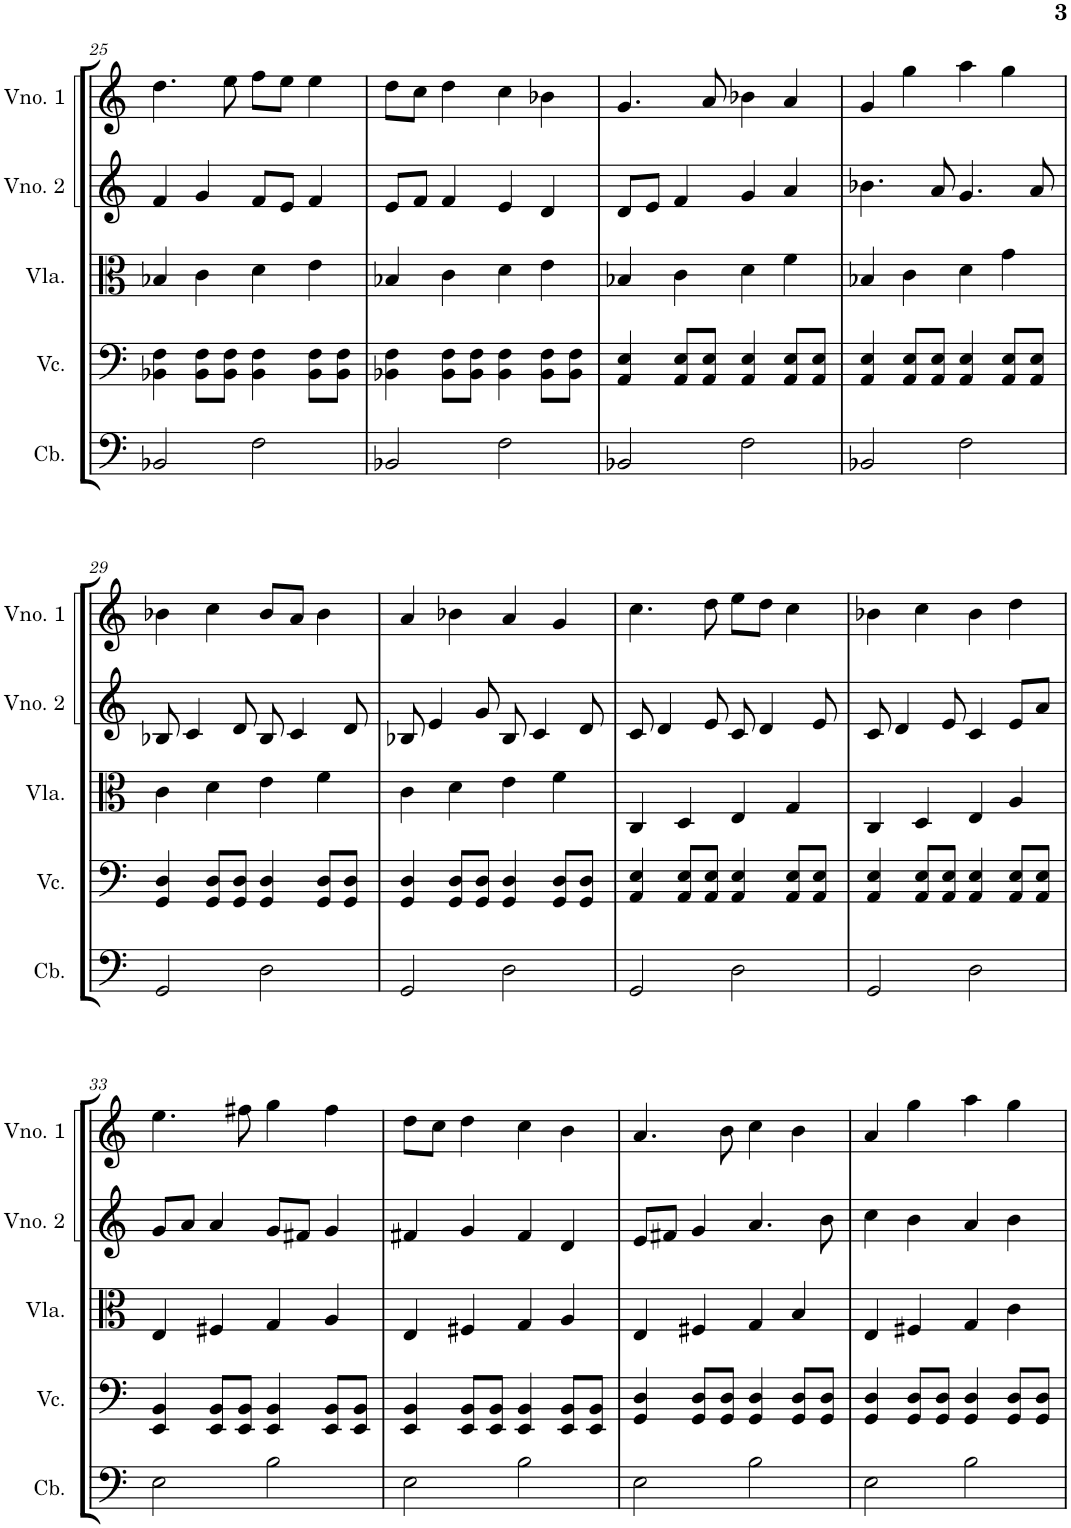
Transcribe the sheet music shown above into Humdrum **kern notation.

**kern	**kern	**kern	**kern	**kern
*part5	*part4	*part3	*part2	*part1
*staff5	*staff4	*staff3	*staff2	*staff1
*I"Contrabaixo	*I"Violoncelo	*I"Viola	*I"Violino 2	*I"Violino 1
*I'Cb.	*I'Vc.	*I'Vla.	*I'Vno. 2	*I'Vno. 1
!!LO:PB:g=z
*clefF4	*clefF4	*clefC3	*clefG2	*clefG2
*Trd7c12	*	*	*	*
*k[]	*k[]	*k[]	*k[]	*k[]
*M4/4	*M4/4	*M4/4	*M4/4	*M4/4
=25	=25	=25	=25	=25
2BB-X/	4BB-X\ 4F\	4B-X/	4f/	4.dd\
.	8BB-\ 8F\L	4c\	4g/	.
.	8BB-\ 8F\J	.	.	8ee\
2F\	4BB-\ 4F\	4d\	8f/L	8ff\L
.	.	.	8e/J	8ee\J
.	8BB-\ 8F\L	4e\	4f/	4ee\
.	8BB-\ 8F\J	.	.	.
=26	=26	=26	=26	=26
2BB-X/	4BB-X\ 4F\	4B-X/	8e/L	8dd\L
.	.	.	8f/J	8cc\J
.	8BB-\ 8F\L	4c\	4f/	4dd\
.	8BB-\ 8F\J	.	.	.
2F\	4BB-\ 4F\	4d\	4e/	4cc\
.	8BB-\ 8F\L	4e\	4d/	4b-X\
.	8BB-\ 8F\J	.	.	.
=27	=27	=27	=27	=27
2BB-X/	4AA/ 4E/	4B-X/	8d/L	4.g/
.	.	.	8e/J	.
.	8AA/ 8E/L	4c\	4f/	.
.	8AA/ 8E/J	.	.	8a/
2F\	4AA/ 4E/	4d\	4g/	4b-X\
.	8AA/ 8E/L	4f\	4a/	4a/
.	8AA/ 8E/J	.	.	.
=28	=28	=28	=28	=28
2BB-X/	4AA/ 4E/	4B-X/	4.b-X\	4g/
.	8AA/ 8E/L	4c\	.	4gg\
.	8AA/ 8E/J	.	8a/	.
2F\	4AA/ 4E/	4d\	4.g/	4aa\
.	8AA/ 8E/L	4g\	.	4gg\
.	8AA/ 8E/J	.	8a/	.
!!LO:LB:g=z
=29	=29	=29	=29	=29
2GG/	4GG/ 4D/	4c\	8B-X/	4b-X\
.	.	.	4c/	.
.	8GG/ 8D/L	4d\	.	4cc\
.	8GG/ 8D/J	.	8d/	.
2D\	4GG/ 4D/	4e\	8B-/	8b-/L
.	.	.	4c/	8a/J
.	8GG/ 8D/L	4f\	.	4b-\
.	8GG/ 8D/J	.	8d/	.
=30	=30	=30	=30	=30
2GG/	4GG/ 4D/	4c\	8B-X/	4a/
.	.	.	4e/	.
.	8GG/ 8D/L	4d\	.	4b-X\
.	8GG/ 8D/J	.	8g/	.
2D\	4GG/ 4D/	4e\	8B-/	4a/
.	.	.	4c/	.
.	8GG/ 8D/L	4f\	.	4g/
.	8GG/ 8D/J	.	8d/	.
=31	=31	=31	=31	=31
2GG/	4AA/ 4E/	4C/	8c/	4.cc\
.	.	.	4d/	.
.	8AA/ 8E/L	4D/	.	.
.	8AA/ 8E/J	.	8e/	8dd\
2D\	4AA/ 4E/	4E/	8c/	8ee\L
.	.	.	4d/	8dd\J
.	8AA/ 8E/L	4G/	.	4cc\
.	8AA/ 8E/J	.	8e/	.
=32	=32	=32	=32	=32
2GG/	4AA/ 4E/	4C/	8c/	4b-X\
.	.	.	4d/	.
.	8AA/ 8E/L	4D/	.	4cc\
.	8AA/ 8E/J	.	8e/	.
2D\	4AA/ 4E/	4E/	4c/	4b-\
.	8AA/ 8E/L	4A/	8e/L	4dd\
.	8AA/ 8E/J	.	8a/J	.
!!LO:LB:g=z
=33	=33	=33	=33	=33
2E\	4EE/ 4BB/	4E/	8g/L	4.ee\
.	.	.	8a/J	.
.	8EE/ 8BB/L	4F#X/	4a/	.
.	8EE/ 8BB/J	.	.	8ff#X\
2B\	4EE/ 4BB/	4G/	8g/L	4gg\
.	.	.	8f#X/J	.
.	8EE/ 8BB/L	4A/	4g/	4ff#\
.	8EE/ 8BB/J	.	.	.
=34	=34	=34	=34	=34
2E\	4EE/ 4BB/	4E/	4f#X/	8dd\L
.	.	.	.	8cc\J
.	8EE/ 8BB/L	4F#X/	4g/	4dd\
.	8EE/ 8BB/J	.	.	.
2B\	4EE/ 4BB/	4G/	4f#/	4cc\
.	8EE/ 8BB/L	4A/	4d/	4b\
.	8EE/ 8BB/J	.	.	.
=35	=35	=35	=35	=35
2E\	4GG/ 4D/	4E/	8e/L	4.a/
.	.	.	8f#X/J	.
.	8GG/ 8D/L	4F#X/	4g/	.
.	8GG/ 8D/J	.	.	8b\
2B\	4GG/ 4D/	4G/	4.a/	4cc\
.	8GG/ 8D/L	4B/	.	4b\
.	8GG/ 8D/J	.	8b\	.
=36	=36	=36	=36	=36
2E\	4GG/ 4D/	4E/	4cc\	4a/
.	8GG/ 8D/L	4F#X/	4b\	4gg\
.	8GG/ 8D/J	.	.	.
2B\	4GG/ 4D/	4G/	4a/	4aa\
.	8GG/ 8D/L	4c\	4b\	4gg\
.	8GG/ 8D/J	.	.	.
=	=	=	=	=
*-	*-	*-	*-	*-
